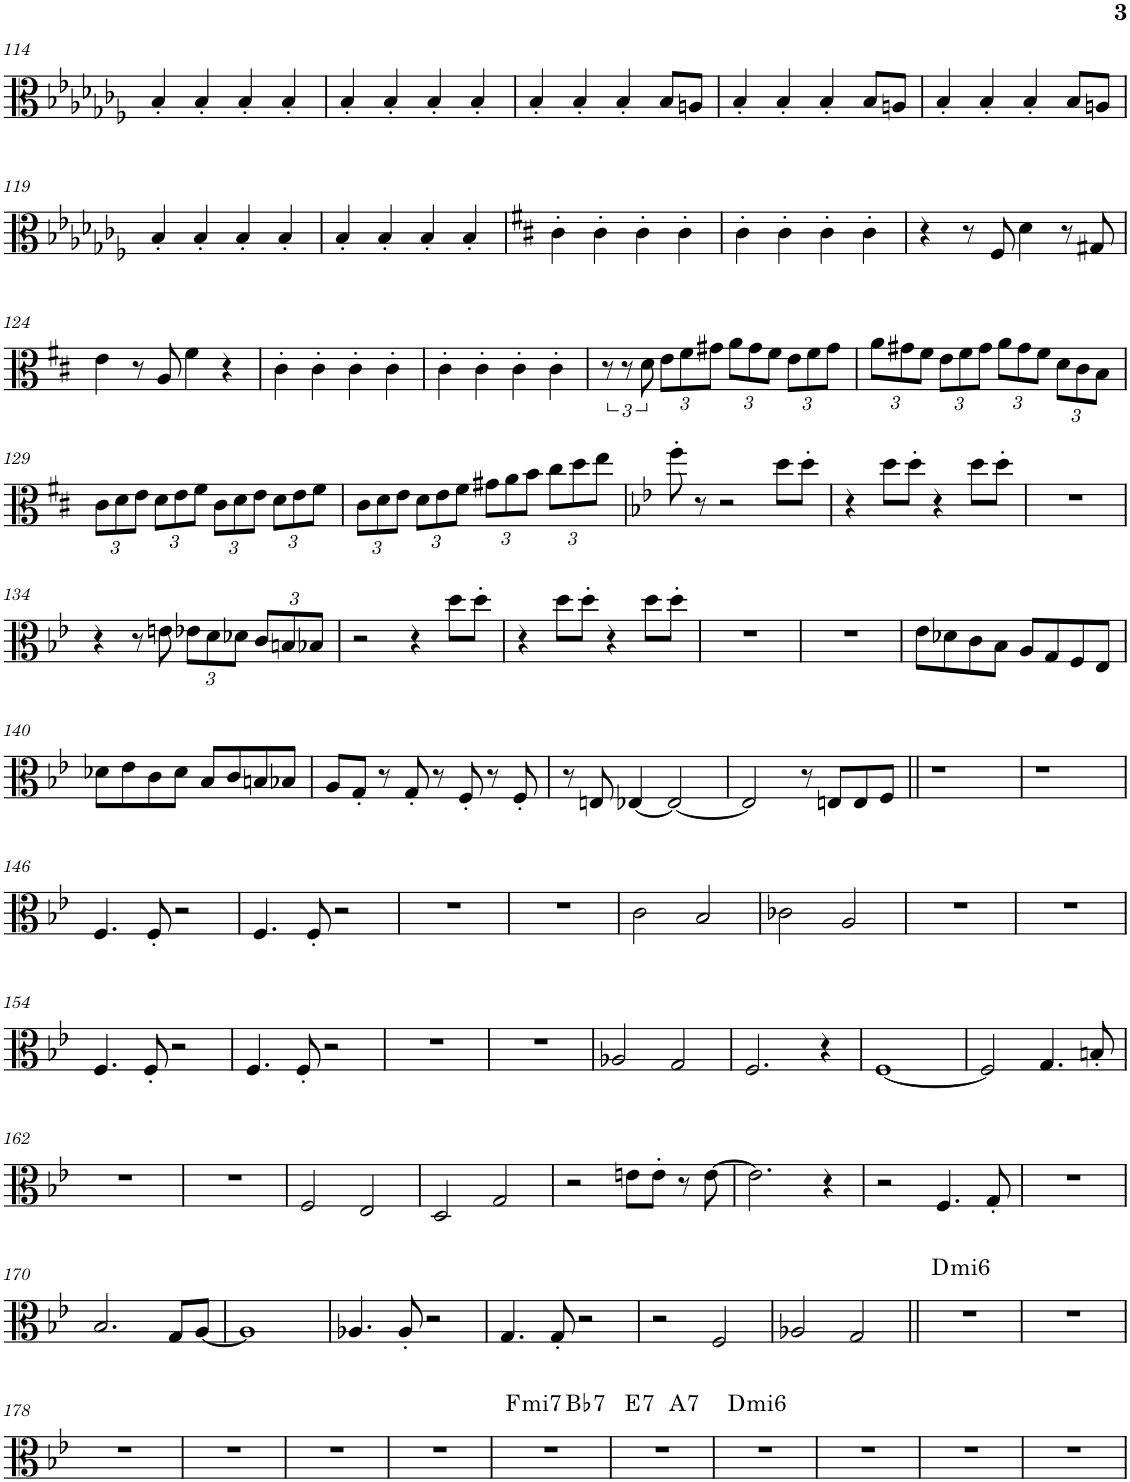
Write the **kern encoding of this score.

**kern	**harte
*part1	*part1
*staff1	*
*I"Viola	*
*I'Vla	*
!!LO:PB:g=z
*clefC3	*
*k[b-e-a-d-g-c-f-]	*
*M4/4	*
=114	=114
4B-'/	.
4B-'/	.
4B-'/	.
4B-'/	.
=115	=115
4B-'/	.
4B-'/	.
4B-'/	.
4B-'/	.
=116	=116
4B-'/	.
4B-'/	.
4B-'/	.
8B-/L	.
8An/J	.
=117	=117
4B-'/	.
4B-'/	.
4B-'/	.
8B-/L	.
8An/J	.
=118	=118
4B-'/	.
4B-'/	.
4B-'/	.
8B-/L	.
8An/J	.
!!LO:LB:g=z
=119	=119
4B-'/	.
4B-'/	.
4B-'/	.
4B-'/	.
=120	=120
4B-'/	.
4B-'/	.
4B-'/	.
4B-'/	.
=121	=121
*k[f#c#]	*
4c#'\	.
4c#'\	.
4c#'\	.
4c#'\	.
=122	=122
4c#'\	.
4c#'\	.
4c#'\	.
4c#'\	.
=123	=123
4r	.
8r	.
8F#/	.
4d\	.
8r	.
8G#X/	.
!!LO:LB:g=z
=124	=124
4e\	.
8r	.
8A/	.
4f#\	.
4r	.
=125	=125
4c#'\	.
4c#'\	.
4c#'\	.
4c#'\	.
=126	=126
4c#'\	.
4c#'\	.
4c#'\	.
4c#'\	.
=127	=127
12r	.
12r	.
12d\	.
*Xbrackettup	*
12e\L	.
12f#\	.
12g#X\J	.
12a\L	.
12g#\	.
12f#\J	.
12e\L	.
12f#\	.
12g#\J	.
=128	=128
12a\L	.
12g#X\	.
12f#\J	.
12e\L	.
12f#\	.
12g#\J	.
12a\L	.
12g#\	.
12f#\J	.
12d\L	.
12c#\	.
12B\J	.
!!LO:LB:g=z
=129	=129
12c#\L	.
12d\	.
12e\J	.
12d\L	.
12e\	.
12f#\J	.
12c#\L	.
12d\	.
12e\J	.
12d\L	.
12e\	.
12f#\J	.
=130	=130
12c#\L	.
12d\	.
12e\J	.
12d\L	.
12e\	.
12f#\J	.
12g#X\L	.
12a\	.
12b\J	.
12cc#\L	.
12dd\	.
12ee\J	.
=131	=131
*k[b-e-]	*
8ff'\	.
8r	.
2r	.
8dd\L	.
8dd'\J	.
=132	=132
4r	.
8dd\L	.
8dd'\J	.
4r	.
8dd\L	.
8dd'\J	.
=133	=133
1r	.
!!LO:LB:g=z
=134	=134
4r	.
8r	.
8en\	.
12e-X\L	.
12d\	.
12d-X\J	.
12c/L	.
12Bn/	.
12B-X/J	.
=135	=135
2r	.
4r	.
8dd\L	.
8dd'\J	.
=136	=136
4r	.
8dd\L	.
8dd'\J	.
4r	.
8dd\L	.
8dd'\J	.
=137	=137
1r	.
=138	=138
1r	.
=139	=139
8e-\L	.
8d-X\	.
8c\	.
8B-\J	.
8A/L	.
8G/	.
8F/	.
8E-/J	.
!!LO:LB:g=z
=140	=140
8d-X\L	.
8e-\	.
8c\	.
8d-\J	.
8B-/L	.
8c/	.
8Bn/	.
8B-X/J	.
=141	=141
8A/L	.
8G'/J	.
8r	.
8G'/	.
8r	.
8F'/	.
8r	.
8F'/	.
=142	=142
8r	.
8En/	.
[4E-X/	.
2E-/_	.
=143	=143
2E-/]	.
8r	.
8En/L	.
8E/	.
8F/J	.
=144||	=144||
1r	.
=145	=145
1r	.
!!LO:LB:g=z
=146	=146
4.F/	.
8F'/	.
2r	.
=147	=147
4.F/	.
8F'/	.
2r	.
=148	=148
1r	.
=149	=149
1r	.
=150	=150
2c\	.
2B-/	.
=151	=151
2c-X\	.
2A/	.
=152	=152
1r	.
=153	=153
1r	.
!!LO:LB:g=z
=154	=154
4.F/	.
8F'/	.
2r	.
=155	=155
4.F/	.
8F'/	.
2r	.
=156	=156
1r	.
=157	=157
1r	.
=158	=158
2A-X/	.
2G/	.
=159	=159
2.F/	.
4r	.
=160	=160
[1F	.
=161	=161
2F/]	.
4.G/	.
8Bn'/	.
!!LO:LB:g=z
=162	=162
1r	.
=163	=163
1r	.
=164	=164
2F/	.
2E-/	.
=165	=165
2D/	.
2G/	.
=166	=166
2r	.
8en\L	.
8e'\J	.
8r	.
[8e\	.
=167	=167
2.e\]	.
4r	.
=168	=168
2r	.
4.F/	.
8G'/	.
=169	=169
1r	.
!!LO:LB:g=z
=170	=170
2.B-/	.
8G/L	.
[8A/J	.
=171	=171
1A]	.
=172	=172
4.A-X/	.
8A-'/	.
2r	.
=173	=173
4.G/	.
8G'/	.
2r	.
=174	=174
2r	.
2F/	.
=175	=175
2A-X/	.
2G/	.
=176||	=176||
!	!LO:H:kt=mi6
1r	D:min6
=177	=177
1r	.
!!LO:LB:g=z
=178	=178
1r	.
=179	=179
1r	.
=180	=180
1r	.
=181	=181
1r	.
=182	=182
!	!LO:H:kt=mi7
*^	*
1r	2ryy	F:min7
!	!	!LO:H:kt=7
.	2ryy	Bb:7
=183	=183	=183
!	!	!LO:H:kt=7
1r	2ryy	E:7
!	!	!LO:H:kt=7
.	2ryy	A:7
=184	=184	=184
!	!	!LO:H:kt=mi6
*v	*v	*
1r	D:min6
=185	=185
1r	.
=186	=186
1r	.
=187	=187
1r	.
=	=
*-	*-
